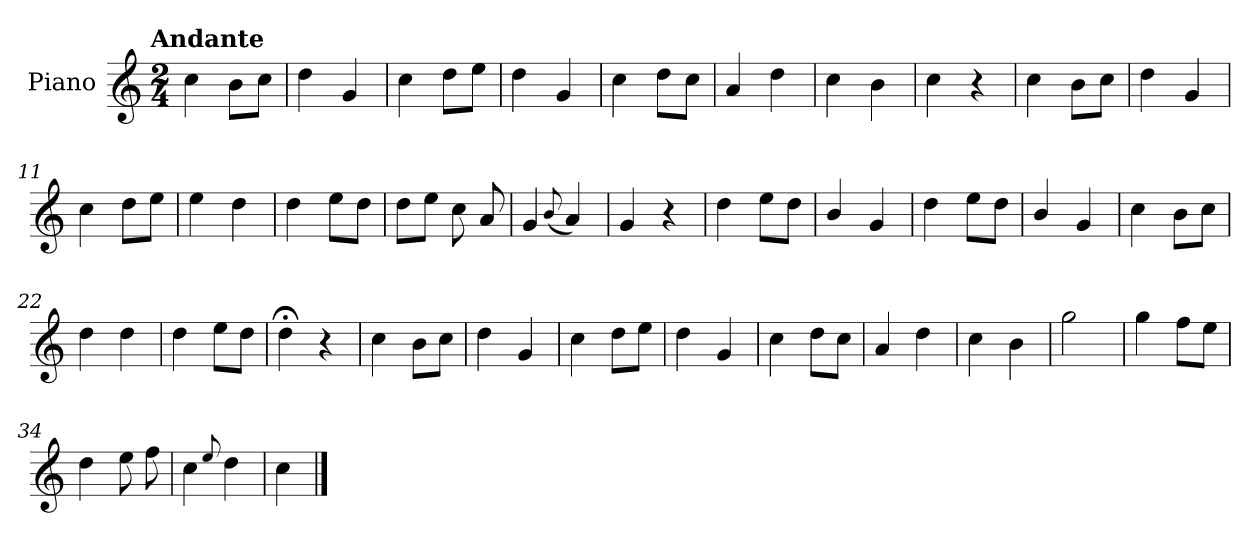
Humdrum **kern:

**kern
*part1
*staff1
*I"Piano
*I'Pno.
*clefG2
*k[]
!!LO:TX:omd:t=Andante
*M2/4
*MM92
=1
4cc\
8b\L
8cc\J
=2
4dd\
4g/
=3
4cc\
8dd\L
8ee\J
=4
4dd\
4g/
=5
4cc\
8dd\L
8cc\J
=6
4a/
4dd\
!!LO:LB:g=z
=7
4cc\
4b\
=8
4cc\
4r
=9
4cc\
8b\L
8cc\J
=10
4dd\
4g/
=11
4cc\
8dd\L
8ee\J
=12
4ee\
4dd\
=13
4dd\
8ee\L
8dd\J
!!LO:LB:g=z
=14
8dd\L
8ee\J
8cc\
8a/
=15
4g/
(<8qqb/
4a/)
=16
4g/
4r
=17
4dd\
8ee\L
8dd\J
=18
4b/
4g/
=19
4dd\
8ee\L
8dd\J
=20
4b/
4g/
!!LO:LB:g=z
=21
4cc\
8b\L
8cc\J
=22
4dd\
4dd\
=23
4dd\
8ee\L
8dd\J
=24
4dd;<\
4r
=25
4cc\
8b\L
8cc\J
=26
4dd\
4g/
=27
4cc\
8dd\L
8ee\J
=28
4dd\
4g/
!!LO:LB:g=z
=29
4cc\
8dd\L
8cc\J
=30
4a/
4dd\
=31
4cc\
4b\
=32
2gg\
=33
4gg\
8ff\L
8ee\J
=34
4dd\
8ee\
8ff\
=35
4cc\
8qqee/
4dd\
=36
4cc\
==
*-
